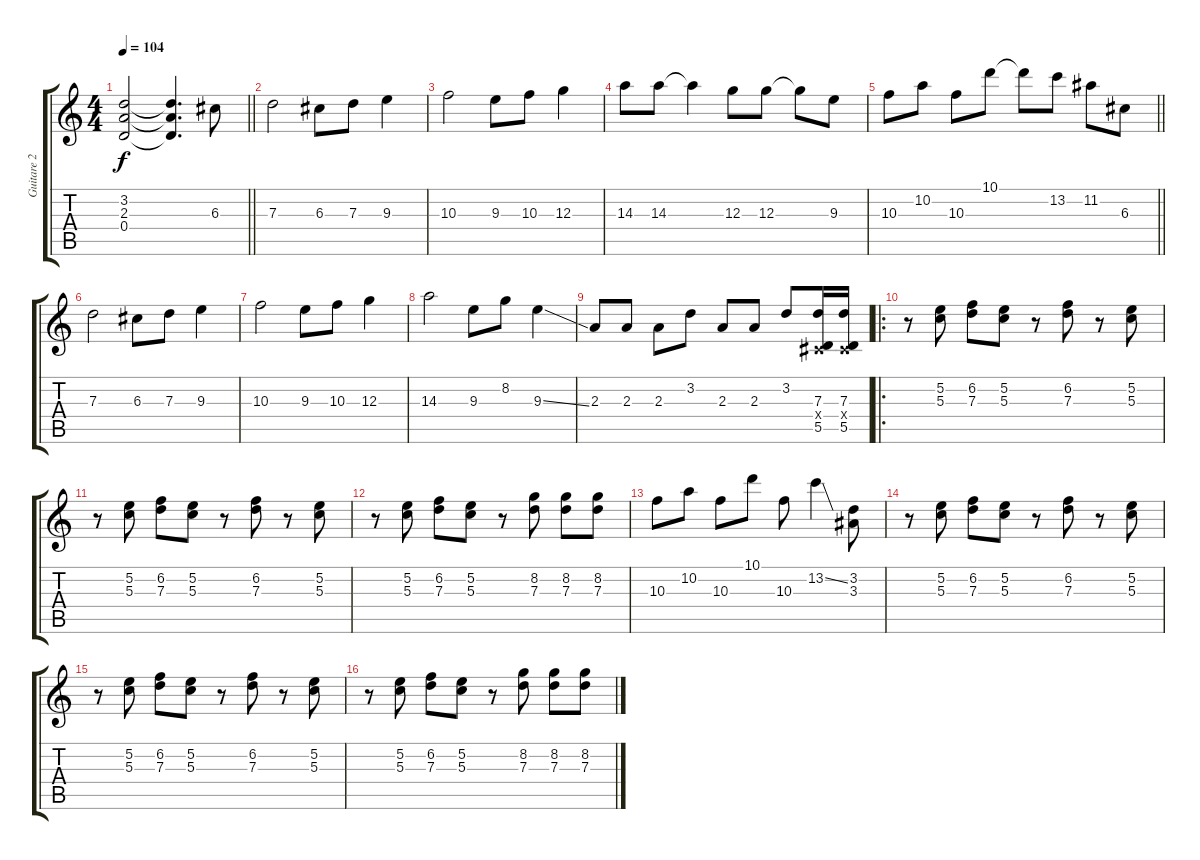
\track ("Guitare 2" "Guitare 2") {instrument distortionguitar}
\staff {score tabs}
\tuning (E4 B3 G3 D3 A2 E2) {hide}
\ts (4 4)
\tempo 104
\clef g2
\barLineRight lightlight
\ks c
(3.2 2.3 0.4).2{dy f} (3.2{t} 2.3{t} 0.4{t}).4{d} 6.3.8 |
7.3.2 6.3.8 7.3.8 9.3.4 |
10.3.2 9.3.8 10.3.8 12.3.4 |
14.3.8 14.3.8 14.3{t}.4 12.3.8 12.3.8 12.3{t}.8 9.3.8 |
\barLineRight lightlight
10.3.8 10.2.8 10.3.8 10.1.8 10.1{t}.8 13.2.8 11.2.8 6.3.8 |
7.3.2 6.3.8 7.3.8 9.3.4 |
10.3.2 9.3.8 10.3.8 12.3.4 |
14.3.2 9.3.8 8.2.8 9.3{ss}.4 |
2.3.8 2.3.8 2.3.8 3.2.8 2.3.8 2.3.8 3.2.8 (7.3 -1.4{x} 5.5).16 (7.3 -1.4{x} 5.5).16 |
\ro
r.8 (5.2 5.3).8 (6.2 7.3).8 (5.2 5.3).8 r.8 (6.2 7.3).8 r.8 (5.2 5.3).8 |
r.8 (5.2 5.3).8 (6.2 7.3).8 (5.2 5.3).8 r.8 (6.2 7.3).8 r.8 (5.2 5.3).8 |
r.8 (5.2 5.3).8 (6.2 7.3).8 (5.2 5.3).8 r.8 (8.2 7.3).8 (8.2 7.3).8 (8.2 7.3).8 |
10.3.8 10.2.8 10.3.8 10.1.8 10.3.8 13.2{ss}.4 (3.2 3.3).8 |
r.8 (5.2 5.3).8 (6.2 7.3).8 (5.2 5.3).8 r.8 (6.2 7.3).8 r.8 (5.2 5.3).8 |
r.8 (5.2 5.3).8 (6.2 7.3).8 (5.2 5.3).8 r.8 (6.2 7.3).8 r.8 (5.2 5.3).8 |
r.8 (5.2 5.3).8 (6.2 7.3).8 (5.2 5.3).8 r.8 (8.2 7.3).8 (8.2 7.3).8 (8.2 7.3).8
